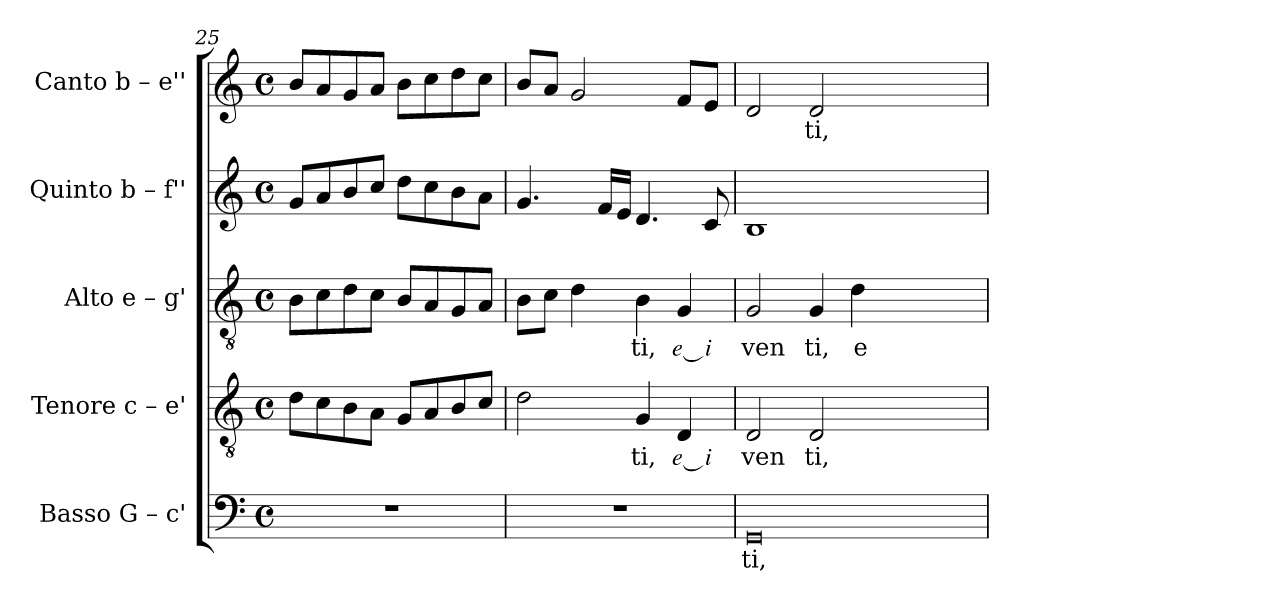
**kern	**text	**kern	**text	**kern	**text	**kern	**text	**kern	**text
*part5	*part5	*part4	*part4	*part3	*part3	*part2	*part2	*part1	*part1
*staff5	*staff5	*staff4	*staff4	*staff3	*staff3	*staff2	*staff2	*staff1	*staff1
*I"Basso  G – c'	*	*I"Tenore  c – e'	*	*I"Alto  e – g'	*	*I"Quinto  b – f''	*	*I"Canto  b – e''	*
*clefF4	*	*clefGv2	*	*clefGv2	*	*clefG2	*	*clefG2	*
*k[]	*	*k[]	*	*k[]	*	*k[]	*	*k[]	*
*C:	*	*C:	*	*C:	*	*C:	*	*C:	*
*M4/4	*	*M4/4	*	*M4/4	*	*M4/4	*	*M4/4	*
*met(c)	*	*met(c)	*	*met(c)	*	*met(c)	*	*met(c)	*
=25	=25	=25	=25	=25	=25	=25	=25	=25	=25
!	!	!	!LO:LY:b:cj	!	!LO:LY:b:cj	!	!LO:LY:b:rj	!	!LO:LY:b:rj
1r	.	8d\L	--	8B\L	.	8g/L	.	8b/L	.
!	!	!	!LO:LY:b:cj	!	!LO:LY:b:cj	!	!LO:LY:b:rj	!	!LO:LY:b:rj
.	.	8c\	--	8c\	.	8a/	.	8a/	.
!	!	!	!LO:LY:b:cj	!	!LO:LY:b:cj	!	!LO:LY:b:rj	!	!LO:LY:b:rj
.	.	8B\	--	8d\	.	8b/	.	8g/	.
!	!	!	!LO:LY:b:cj	!	!LO:LY:b:cj	!	!LO:LY:b:rj	!	!LO:LY:b:rj
.	.	8A\J	--	8c\J	.	8cc/J	.	8a/J	.
!	!	!	!LO:LY:b:cj	!	!LO:LY:b:cj	!	!LO:LY:b:rj	!	!LO:LY:b:rj
.	.	8G/L	--	8B/L	.	8dd\L	.	8b\L	.
!	!	!	!LO:LY:b:cj	!	!LO:LY:b:cj	!	!LO:LY:b:rj	!	!LO:LY:b:rj
.	.	8A/	--	8A/	.	8cc\	.	8cc\	.
!	!	!	!LO:LY:b:cj	!	!LO:LY:b:cj	!	!LO:LY:b:rj	!	!LO:LY:b:rj
.	.	8B/	--	8G/	.	8b\	.	8dd\	.
!	!	!	!LO:LY:b:cj	!	!LO:LY:b:cj	!	!LO:LY:b:rj	!	!LO:LY:b:rj
.	.	8c/J	--	8A/J	.	8a\J	.	8cc\J	.
=26	=26	=26	=26	=26	=26	=26	=26	=26	=26
!	!	!	!LO:LY:b:cj	!	!LO:LY:b:cj	!	!LO:LY:b:rj	!	!LO:LY:b:rj
1r	.	2d\	--	8B\L	.	4.g/	.	8b/L	.
!	!	!	!	!	!LO:LY:b:cj	!	!	!	!LO:LY:b:rj
.	.	.	.	8c\J	.	.	.	8a/J	.
!	!	!	!	!	!LO:LY:b:cj	!	!	!	!LO:LY:b:rj
.	.	.	.	4d\	.	.	.	2g/	.
!	!	!	!	!	!	!	!LO:LY:b:rj	!	!
.	.	.	.	.	.	16f/L	.	.	.
!	!	!	!	!	!	!	!LO:LY:b:rj	!	!
.	.	.	.	.	.	16e/J	.	.	.
!	!	!	!LO:LY:b:cj	!	!LO:LY:b:cj	!	!LO:LY:b:rj	!	!
.	.	4G/	-ti,	4B\	ti,	4.d/	.	.	.
!	!	!	!LO:LY:b:cj	!	!LO:LY:b:cj	!	!	!	!LO:LY:b:rj
.	.	4D/	e‿i	4G/	e‿i	.	.	8f/L	.
!	!	!	!	!	!	!	!LO:LY:b:rj	!	!LO:LY:b:rj
.	.	.	.	.	.	8c/	.	8e/J	.
!!LO:PB:g=z
=27	=27	=27	=27	=27	=27	=27	=27	=27	=27
!	!LO:LY:b:rj	!	!LO:LY:b:cj	!	!LO:LY:b:cj	!	!LO:LY:b:rj	!	!LO:LY:b:rj
0GG	ti,	2D/	ven	2G/	ven	1B	.	2d/	.
!	!	!	!LO:LY:b:cj	!	!LO:LY:b:cj	!	!	!	!LO:LY:b:rj
.	.	2D/	ti,	4G/	ti,	.	.	2d/	ti,
!	!	!	!	!	!LO:LY:b:cj	!	!	!	!
.	.	.	.	4d\	e	.	.	.	.
.	.	1ryy	.	1ryy	.	1ryy	.	1ryy	.
=	=	=	=	=	=	=	=	=	=
*-	*-	*-	*-	*-	*-	*-	*-	*-	*-
